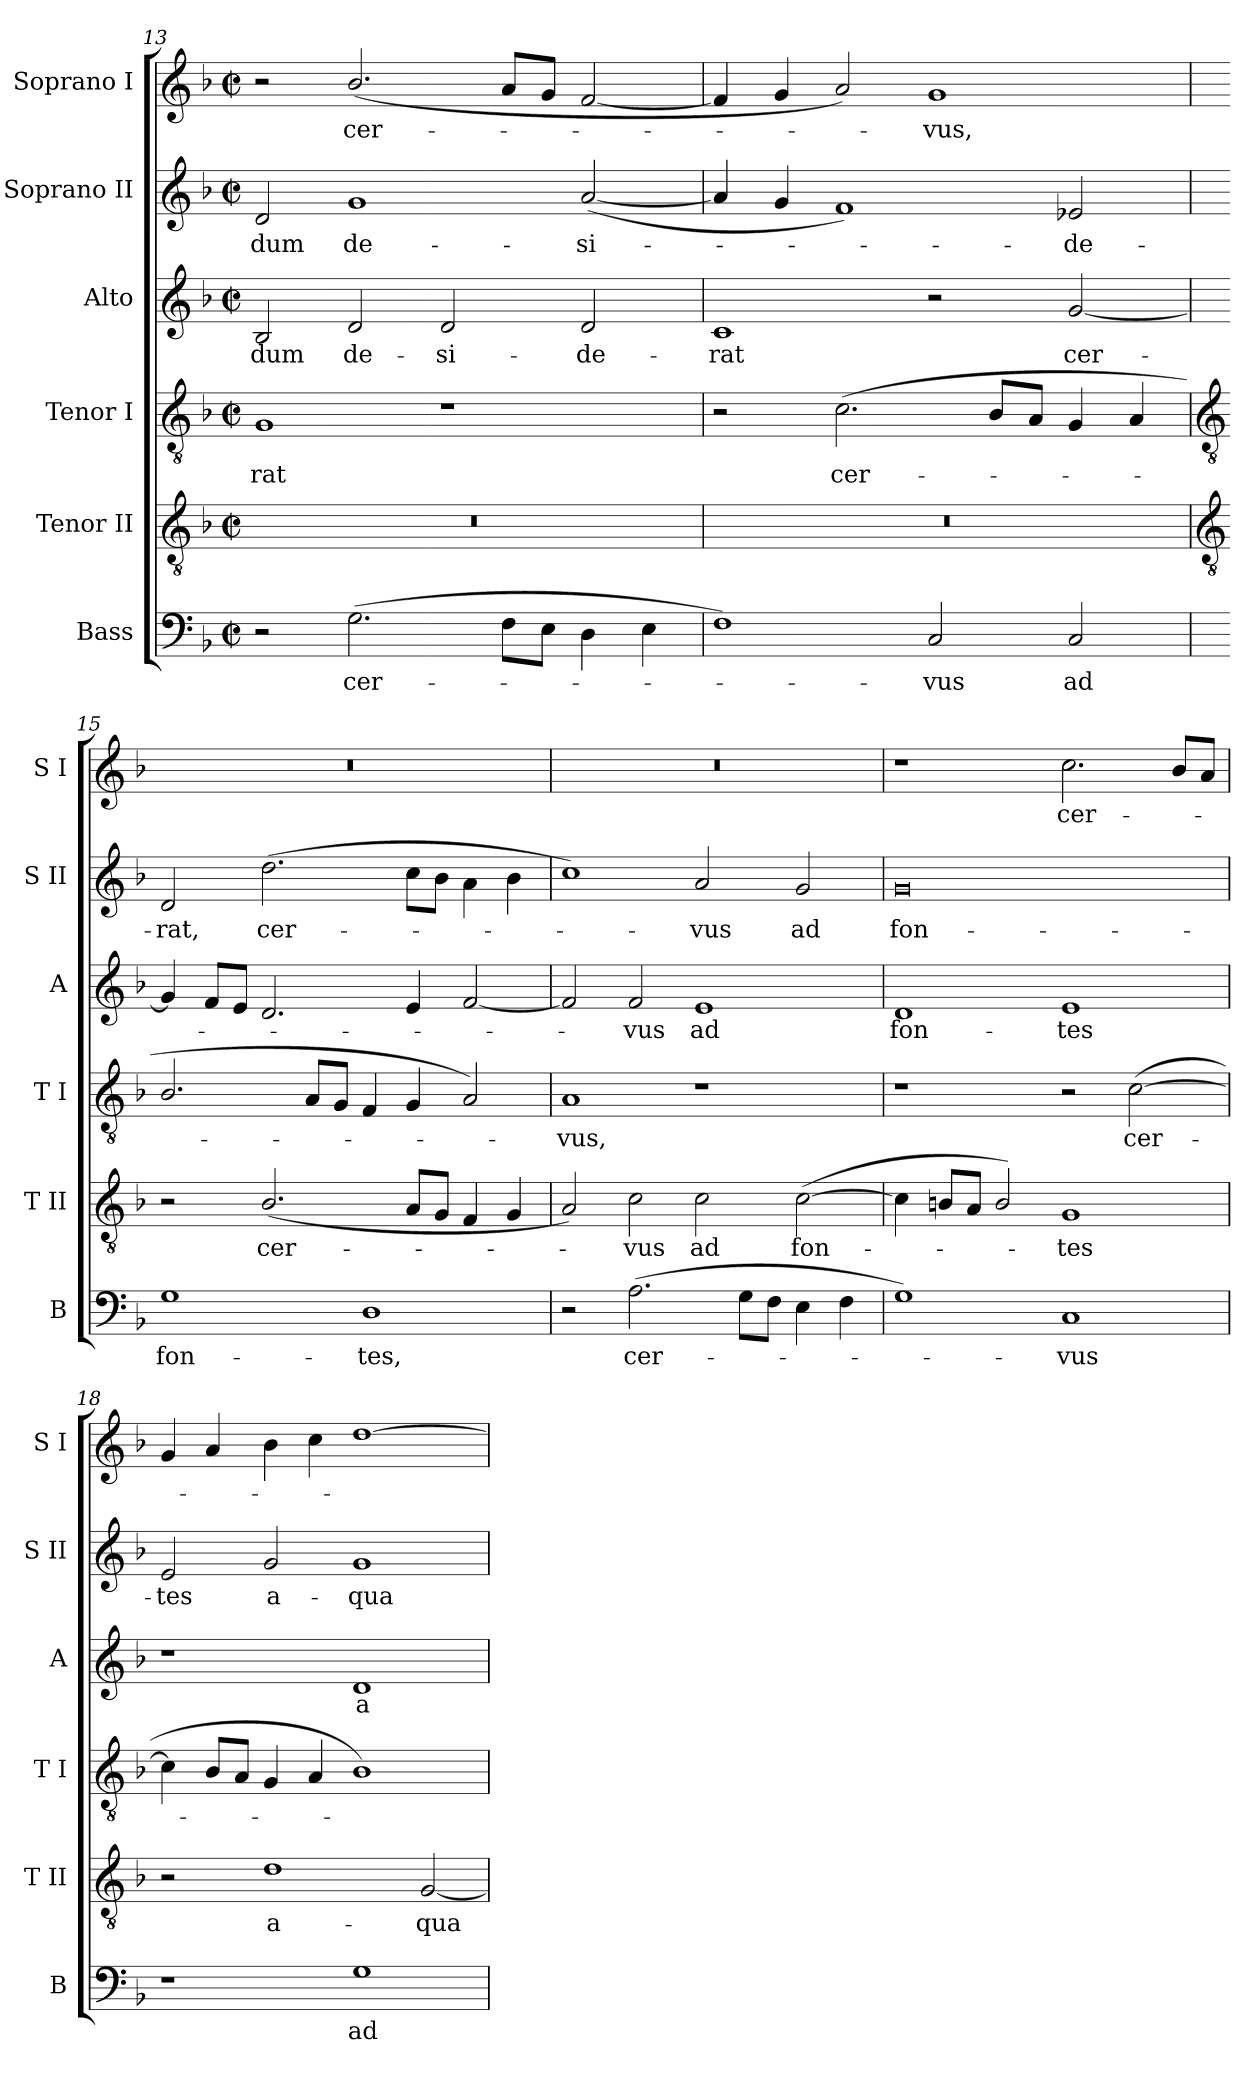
**kern	**text	**kern	**text	**kern	**text	**kern	**text	**kern	**text	**kern	**text
*part6	*part6	*part5	*part5	*part4	*part4	*part3	*part3	*part2	*part2	*part1	*part1
*staff6	*staff6	*staff5	*staff5	*staff4	*staff4	*staff3	*staff3	*staff2	*staff2	*staff1	*staff1
*I"Bass	*	*I"Tenor II	*	*I"Tenor I	*	*I"Alto	*	*I"Soprano II	*	*I"Soprano I	*
*I'B	*	*I'T II	*	*I'T I	*	*I'A	*	*I'S II	*	*I'S I	*
*clefF4	*	*clefGv2	*	*clefGv2	*	*clefG2	*	*clefG2	*	*clefG2	*
*k[b-]	*	*k[b-]	*	*k[b-]	*	*k[b-]	*	*k[b-]	*	*k[b-]	*
*F:	*	*F:	*	*F:	*	*F:	*	*F:	*	*F:	*
*M4/2	*	*M4/2	*	*M4/2	*	*M4/2	*	*M4/2	*	*M4/2	*
*met(c|)	*	*met(c|)	*	*met(c|)	*	*met(c|)	*	*met(c|)	*	*met(c|)	*
=13	=13	=13	=13	=13	=13	=13	=13	=13	=13	=13	=13
!	!	!	!	!	!LO:LY:b	!	!LO:LY:b	!	!LO:LY:b	!	!
2r	.	0r	.	1G	-rat	2B-	-dum	2d	-dum	2r	.
!	!LO:LY:b	!	!	!	!	!	!LO:LY:b	!	!LO:LY:b	!	!LO:LY:b
(>2.G	cer-	.	.	.	.	2d	de-	1g	de-	(<2.b-/	cer-
!	!	!	!	!	!	!	!LO:LY:b	!	!	!	!
.	.	.	.	1r	.	2d	-si-	.	.	.	.
8FL	.	.	.	.	.	.	.	.	.	8aL	.
8EJ	.	.	.	.	.	.	.	.	.	8gJ	.
!	!	!	!	!	!	!	!LO:LY:b	!	!LO:LY:b	!	!
4D	.	.	.	.	.	2d	-de-	(<[2a	-si-	[2f	.
4E	.	.	.	.	.	.	.	.	.	.	.
=14	=14	=14	=14	=14	=14	=14	=14	=14	=14	=14	=14
!	!	!	!	!	!	!	!LO:LY:b	!	!	!	!
1F)	.	0r	.	2r	.	1c	-rat	4a]	.	4f]	.
.	.	.	.	.	.	.	.	4g	.	4g	.
!	!	!	!	!	!LO:LY:b	!	!	!	!	!	!
.	.	.	.	(<2.c	cer-	.	.	1f)	.	2a)	.
!	!LO:LY:b	!	!	!	!	!	!	!	!	!	!LO:LY:b
2C	vus	.	.	.	.	2r	.	.	.	1g	vus,
.	.	.	.	8B-L	.	.	.	.	.	.	.
.	.	.	.	8AJ	.	.	.	.	.	.	.
!	!LO:LY:b	!	!	!	!	!	!LO:LY:b	!	!LO:LY:b	!	!
2C	ad	.	.	4G	.	[2g	cer-	2e-X	de-	.	.
.	.	.	.	4A	.	.	.	.	.	.	.
!!LO:LB:g=z
=15	=15	=15	=15	=15	=15	=15	=15	=15	=15	=15	=15
*	*	*clefGv2	*	*clefGv2	*	*	*	*	*	*	*
!	!LO:LY:b	!	!	!	!	!	!	!	!LO:LY:b	!	!
1G	fon-	2r	.	2.B-/	.	4g]	.	2d	-rat,	0r	.
.	.	.	.	.	.	8fL	.	.	.	.	.
.	.	.	.	.	.	8eJ	.	.	.	.	.
!	!	!	!LO:LY:b	!	!	!	!	!	!LO:LY:b	!	!
.	.	(<2.B-/	cer-	.	.	2.d	.	(>2.dd	cer-	.	.
.	.	.	.	8AL	.	.	.	.	.	.	.
.	.	.	.	8GJ	.	.	.	.	.	.	.
!	!LO:LY:b	!	!	!	!	!	!	!	!	!	!
1D	-tes,	.	.	4F	.	.	.	.	.	.	.
.	.	8AL	.	4G	.	4e	.	8ccL	.	.	.
.	.	8GJ	.	.	.	.	.	8b-J	.	.	.
.	.	4F	.	2A)	.	[2f	.	4a\	.	.	.
.	.	4G	.	.	.	.	.	4b-	.	.	.
=16	=16	=16	=16	=16	=16	=16	=16	=16	=16	=16	=16
!	!	!	!	!	!LO:LY:b	!	!	!	!	!	!
2r	.	2A)	.	1A	vus,	2f]	.	1cc)	.	0r	.
!	!LO:LY:b	!	!LO:LY:b	!	!	!	!LO:LY:b	!	!	!	!
(>2.A	cer-	2c	vus	.	.	2f	vus	.	.	.	.
!	!	!	!LO:LY:b	!	!	!	!LO:LY:b	!	!LO:LY:b	!	!
.	.	2c	ad	1r	.	1e	ad	2a	vus	.	.
8GL	.	.	.	.	.	.	.	.	.	.	.
8FJ	.	.	.	.	.	.	.	.	.	.	.
!	!	!	!LO:LY:b	!	!	!	!	!	!LO:LY:b	!	!
4E	.	(<[2c	fon-	.	.	.	.	2g	ad	.	.
4F	.	.	.	.	.	.	.	.	.	.	.
=17	=17	=17	=17	=17	=17	=17	=17	=17	=17	=17	=17
!	!	!	!	!	!	!	!LO:LY:b	!	!LO:LY:b	!	!
1G)	.	4c]	.	1r	.	1d	fon-	0g	fon-	1r	.
.	.	8Bn/L	.	.	.	.	.	.	.	.	.
.	.	8A/J	.	.	.	.	.	.	.	.	.
.	.	2B/)	.	.	.	.	.	.	.	.	.
!	!LO:LY:b	!	!LO:LY:b	!	!	!	!LO:LY:b	!	!	!	!LO:LY:b
1C	vus	1G	tes	2r	.	1e	-tes	.	.	2.cc	cer-
!	!	!	!	!	!LO:LY:b	!	!	!	!	!	!
.	.	.	.	(>[2c	cer-	.	.	.	.	.	.
.	.	.	.	.	.	.	.	.	.	8b-L	.
.	.	.	.	.	.	.	.	.	.	8aJ	.
=18	=18	=18	=18	=18	=18	=18	=18	=18	=18	=18	=18
!	!	!	!	!	!	!	!	!	!LO:LY:b	!	!
1r	.	2r	.	4c]	.	1r	.	2e	-tes	4g	.
.	.	.	.	8B-L	.	.	.	.	.	4a	.
.	.	.	.	8AJ	.	.	.	.	.	.	.
!	!	!	!LO:LY:b	!	!	!	!	!	!LO:LY:b	!	!
.	.	1d	a-	4G	.	.	.	2g	a-	4b-	.
.	.	.	.	4A	.	.	.	.	.	4cc	.
!	!LO:LY:b	!	!	!	!	!	!LO:LY:b	!	!LO:LY:b	!	!
1G	ad	.	.	1B-)	.	1d	a-	1g	-qua-	[1dd	.
!	!	!	!LO:LY:b	!	!	!	!	!	!	!	!
.	.	[2G	-qua-	.	.	.	.	.	.	.	.
=	=	=	=	=	=	=	=	=	=	=	=
*-	*-	*-	*-	*-	*-	*-	*-	*-	*-	*-	*-
